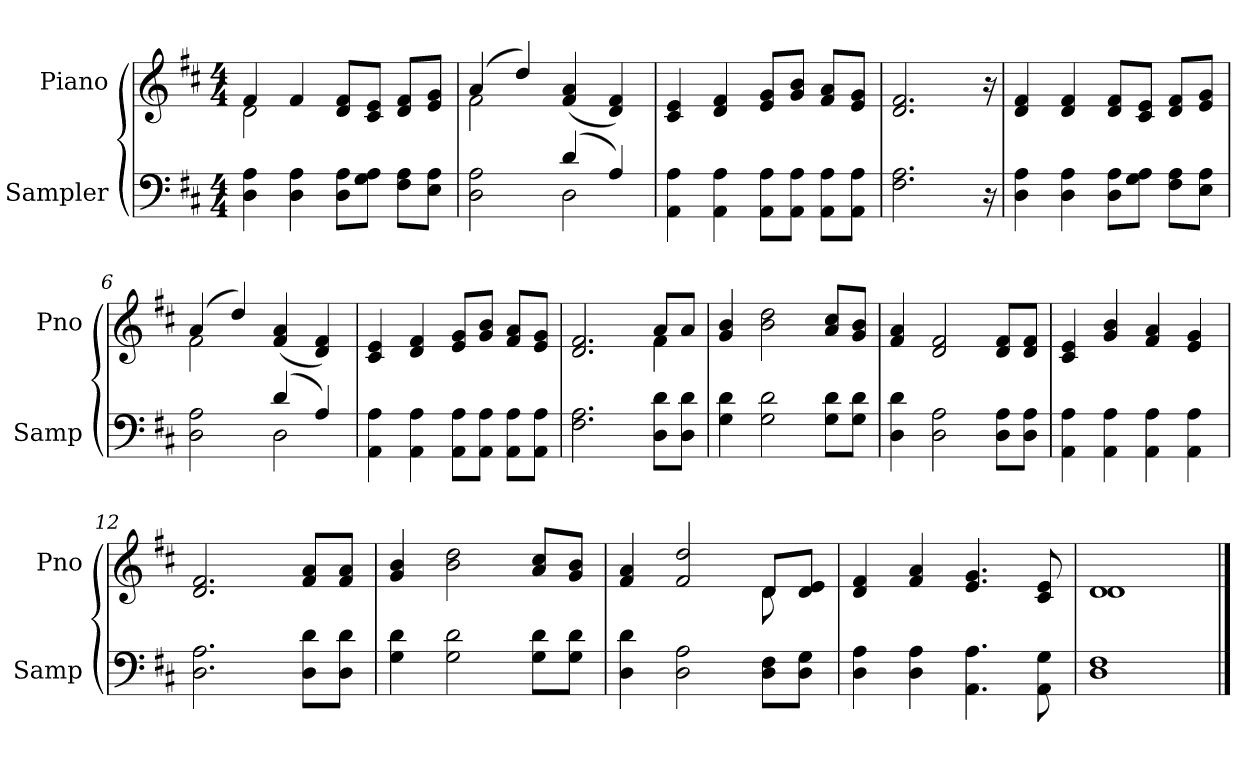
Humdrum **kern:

**kern	**kern
*part2	*part1
*staff2	*staff1
*I"Sampler	*I"Piano
*I'Samp	*I'Pno
*clefF4	*clefG2
*k[f#c#]	*k[f#c#]
*D:	*D:
*M4/4	*M4/4
=1	=1
*	*^
4D\ 4A\	4f#/	2d
4D\ 4A\	4f#/	.
8D\ 8A\L	8d/ 8f#/L	2ryy
8G\ 8A\J	8c#/ 8e/J	.
8F#\ 8A\L	8d/ 8f#/L	.
8E\ 8A\J	8e/ 8g/J	.
=2	=2	=2
*^	*	*
2D\ 2A\	2ryy	(4a/	2f#
.	.	4dd/)	.
(4d/	2D	(4f#/ 4a/	2ryy
4A/)	.	4d/ 4f#/)	.
*v	*v	*	*
*	*v	*v
=3	=3
4AA\ 4A\	4c#/ 4e/
4AA\ 4A\	4d/ 4f#/
8AA\ 8A\L	8e/ 8g/L
8AA\ 8A\J	8g/ 8b/J
8AA\ 8A\L	8f#/ 8a/L
8AA\ 8A\J	8e/ 8g/J
=4	=4
2.F#\ 2.A\	2.d/ 2.f#/
16r	16r
=5	=5
4D\ 4A\	4d/ 4f#/
4D\ 4A\	4d/ 4f#/
8D\ 8A\L	8d/ 8f#/L
8G\ 8A\J	8c#/ 8e/J
8F#\ 8A\L	8d/ 8f#/L
8E\ 8A\J	8e/ 8g/J
=6	=6
*^	*^
2D\ 2A\	2ryy	(4a/	2f#
.	.	4dd/)	.
(4d/	2D	(4f#/ 4a/	2ryy
4A/)	.	4d/ 4f#/)	.
*v	*v	*	*
*	*v	*v
=7	=7
4AA\ 4A\	4c#/ 4e/
4AA\ 4A\	4d/ 4f#/
8AA\ 8A\L	8e/ 8g/L
8AA\ 8A\J	8g/ 8b/J
8AA\ 8A\L	8f#/ 8a/L
8AA\ 8A\J	8e/ 8g/J
=8	=8
*	*^
2.F#\ 2.A\	2.d/ 2.f#/	2.ryy
8D\ 8d\L	8a/L	4f#
8D\ 8d\J	8a/J	.
*	*v	*v
=9	=9
4G\ 4d\	4g/ 4b/
2G\ 2d\	2b\ 2dd\
8G\ 8d\L	8a/ 8cc#/L
8G\ 8d\J	8g/ 8b/J
=10	=10
4D\ 4d\	4f#/ 4a/
2D\ 2A\	2d/ 2f#/
8D\ 8A\L	8d/ 8f#/L
8D\ 8A\J	8d/ 8f#/J
=11	=11
4AA\ 4A\	4c#/ 4e/
4AA\ 4A\	4g/ 4b/
4AA\ 4A\	4f#/ 4a/
4AA\ 4A\	4e/ 4g/
=12	=12
2.D\ 2.A\	2.d/ 2.f#/
8D\ 8d\L	8f#/ 8a/L
8D\ 8d\J	8f#/ 8a/J
=13	=13
4G\ 4d\	4g/ 4b/
2G\ 2d\	2b\ 2dd\
8G\ 8d\L	8a/ 8cc#/L
8G\ 8d\J	8g/ 8b/J
=14	=14
*	*^
4D\ 4d\	4f#/ 4a/	2.ryy
2D\ 2A\	2f#/ 2dd/	.
8D\ 8F#\L	8d/L	8d
8D\ 8G\J	8d/ 8e/J	8ryy
*	*v	*v
=15	=15
4D\ 4A\	4d/ 4f#/
4D\ 4A\	4f#/ 4a/
4.AA\ 4.A\	4.e/ 4.g/
8AA\ 8G\	8c#/ 8e/
=16	=16
*	*^
1D\ 1F#\	1d/	1d
*	*v	*v
==	==
*-	*-
